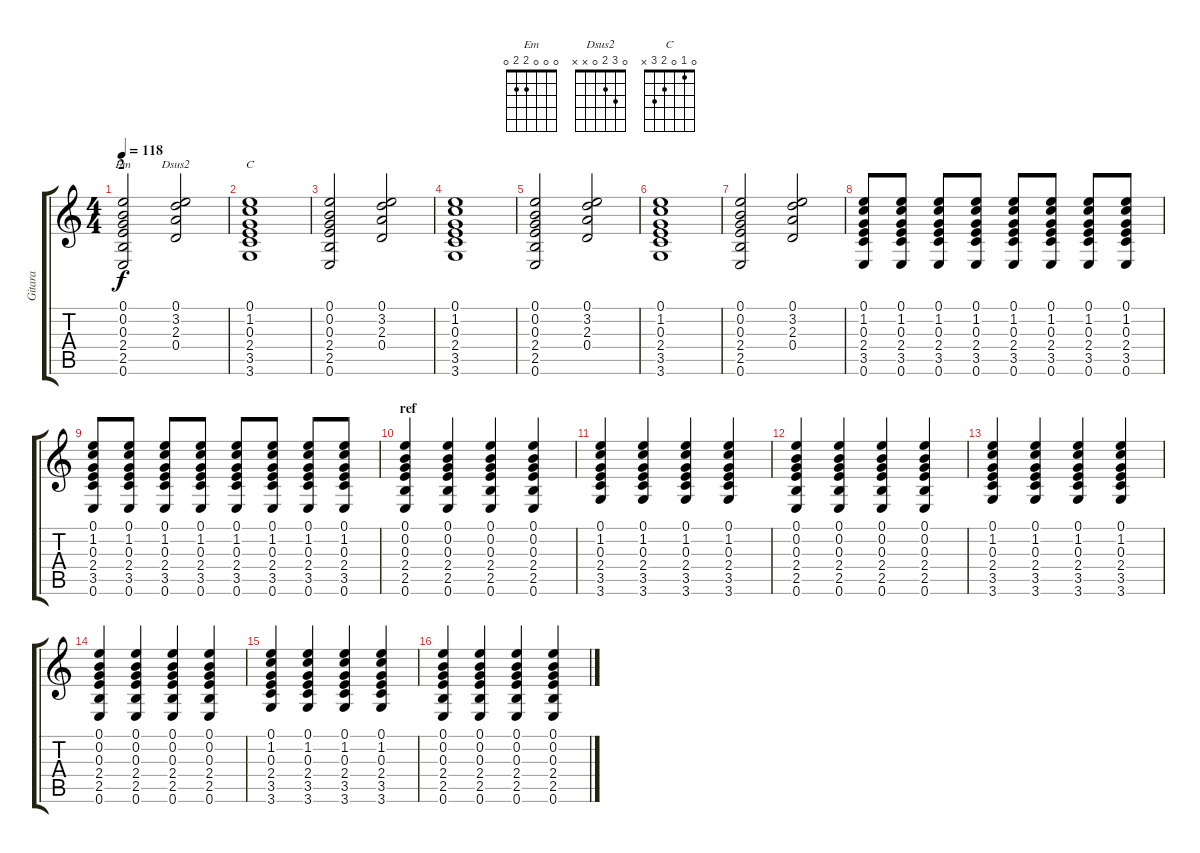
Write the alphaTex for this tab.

\track ("Gitara" "Gitara") {instrument acousticguitarsteel}
\staff {score tabs}
\tuning (E4 B3 G3 D3 A2 E2) {hide}
\chord ("Em" 0 0 0 2 2 0)
\chord ("Dsus2" 0 3 2 0 x x)
\chord ("C" 0 1 0 2 3 x)
\ts (4 4)
\section ("" "2")
\tempo 118
\clef g2
\ks c
(0.1 0.2 0.3 2.4 2.5 0.6).2{ch "Em" dy f} (0.1 3.2 2.3 0.4).2{ch "Dsus2"} |
(0.1 1.2 0.3 2.4 3.5 3.6).1{ch "C"} |
(0.1 0.2 0.3 2.4 2.5 0.6).2 (0.1 3.2 2.3 0.4).2 |
(0.1 1.2 0.3 2.4 3.5 3.6).1 |
(0.1 0.2 0.3 2.4 2.5 0.6).2 (0.1 3.2 2.3 0.4).2 |
(0.1 1.2 0.3 2.4 3.5 3.6).1 |
(0.1 0.2 0.3 2.4 2.5 0.6).2 (0.1 3.2 2.3 0.4).2 |
(0.1 1.2 0.3 2.4 3.5 0.6).8 (0.1 1.2 0.3 2.4 3.5 0.6).8 (0.1 1.2 0.3 2.4 3.5 0.6).8 (0.1 1.2 0.3 2.4 3.5 0.6).8 (0.1 1.2 0.3 2.4 3.5 0.6).8 (0.1 1.2 0.3 2.4 3.5 0.6).8 (0.1 1.2 0.3 2.4 3.5 0.6).8 (0.1 1.2 0.3 2.4 3.5 0.6).8 |
(0.1 1.2 0.3 2.4 3.5 0.6).8 (0.1 1.2 0.3 2.4 3.5 0.6).8 (0.1 1.2 0.3 2.4 3.5 0.6).8 (0.1 1.2 0.3 2.4 3.5 0.6).8 (0.1 1.2 0.3 2.4 3.5 0.6).8 (0.1 1.2 0.3 2.4 3.5 0.6).8 (0.1 1.2 0.3 2.4 3.5 0.6).8 (0.1 1.2 0.3 2.4 3.5 0.6).8 |
\section ("" "ref")
(0.1 0.2 0.3 2.4 2.5 0.6).4 (0.1 0.2 0.3 2.4 2.5 0.6).4 (0.1 0.2 0.3 2.4 2.5 0.6).4 (0.1 0.2 0.3 2.4 2.5 0.6).4 |
(0.1 1.2 0.3 2.4 3.5 3.6).4 (0.1 1.2 0.3 2.4 3.5 3.6).4 (0.1 1.2 0.3 2.4 3.5 3.6).4 (0.1 1.2 0.3 2.4 3.5 3.6).4 |
(0.1 0.2 0.3 2.4 2.5 0.6).4 (0.1 0.2 0.3 2.4 2.5 0.6).4 (0.1 0.2 0.3 2.4 2.5 0.6).4 (0.1 0.2 0.3 2.4 2.5 0.6).4 |
(0.1 1.2 0.3 2.4 3.5 3.6).4 (0.1 1.2 0.3 2.4 3.5 3.6).4 (0.1 1.2 0.3 2.4 3.5 3.6).4 (0.1 1.2 0.3 2.4 3.5 3.6).4 |
(0.1 0.2 0.3 2.4 2.5 0.6).4 (0.1 0.2 0.3 2.4 2.5 0.6).4 (0.1 0.2 0.3 2.4 2.5 0.6).4 (0.1 0.2 0.3 2.4 2.5 0.6).4 |
(0.1 1.2 0.3 2.4 3.5 3.6).4 (0.1 1.2 0.3 2.4 3.5 3.6).4 (0.1 1.2 0.3 2.4 3.5 3.6).4 (0.1 1.2 0.3 2.4 3.5 3.6).4 |
(0.1 0.2 0.3 2.4 2.5 0.6).4 (0.1 0.2 0.3 2.4 2.5 0.6).4 (0.1 0.2 0.3 2.4 2.5 0.6).4 (0.1 0.2 0.3 2.4 2.5 0.6).4
